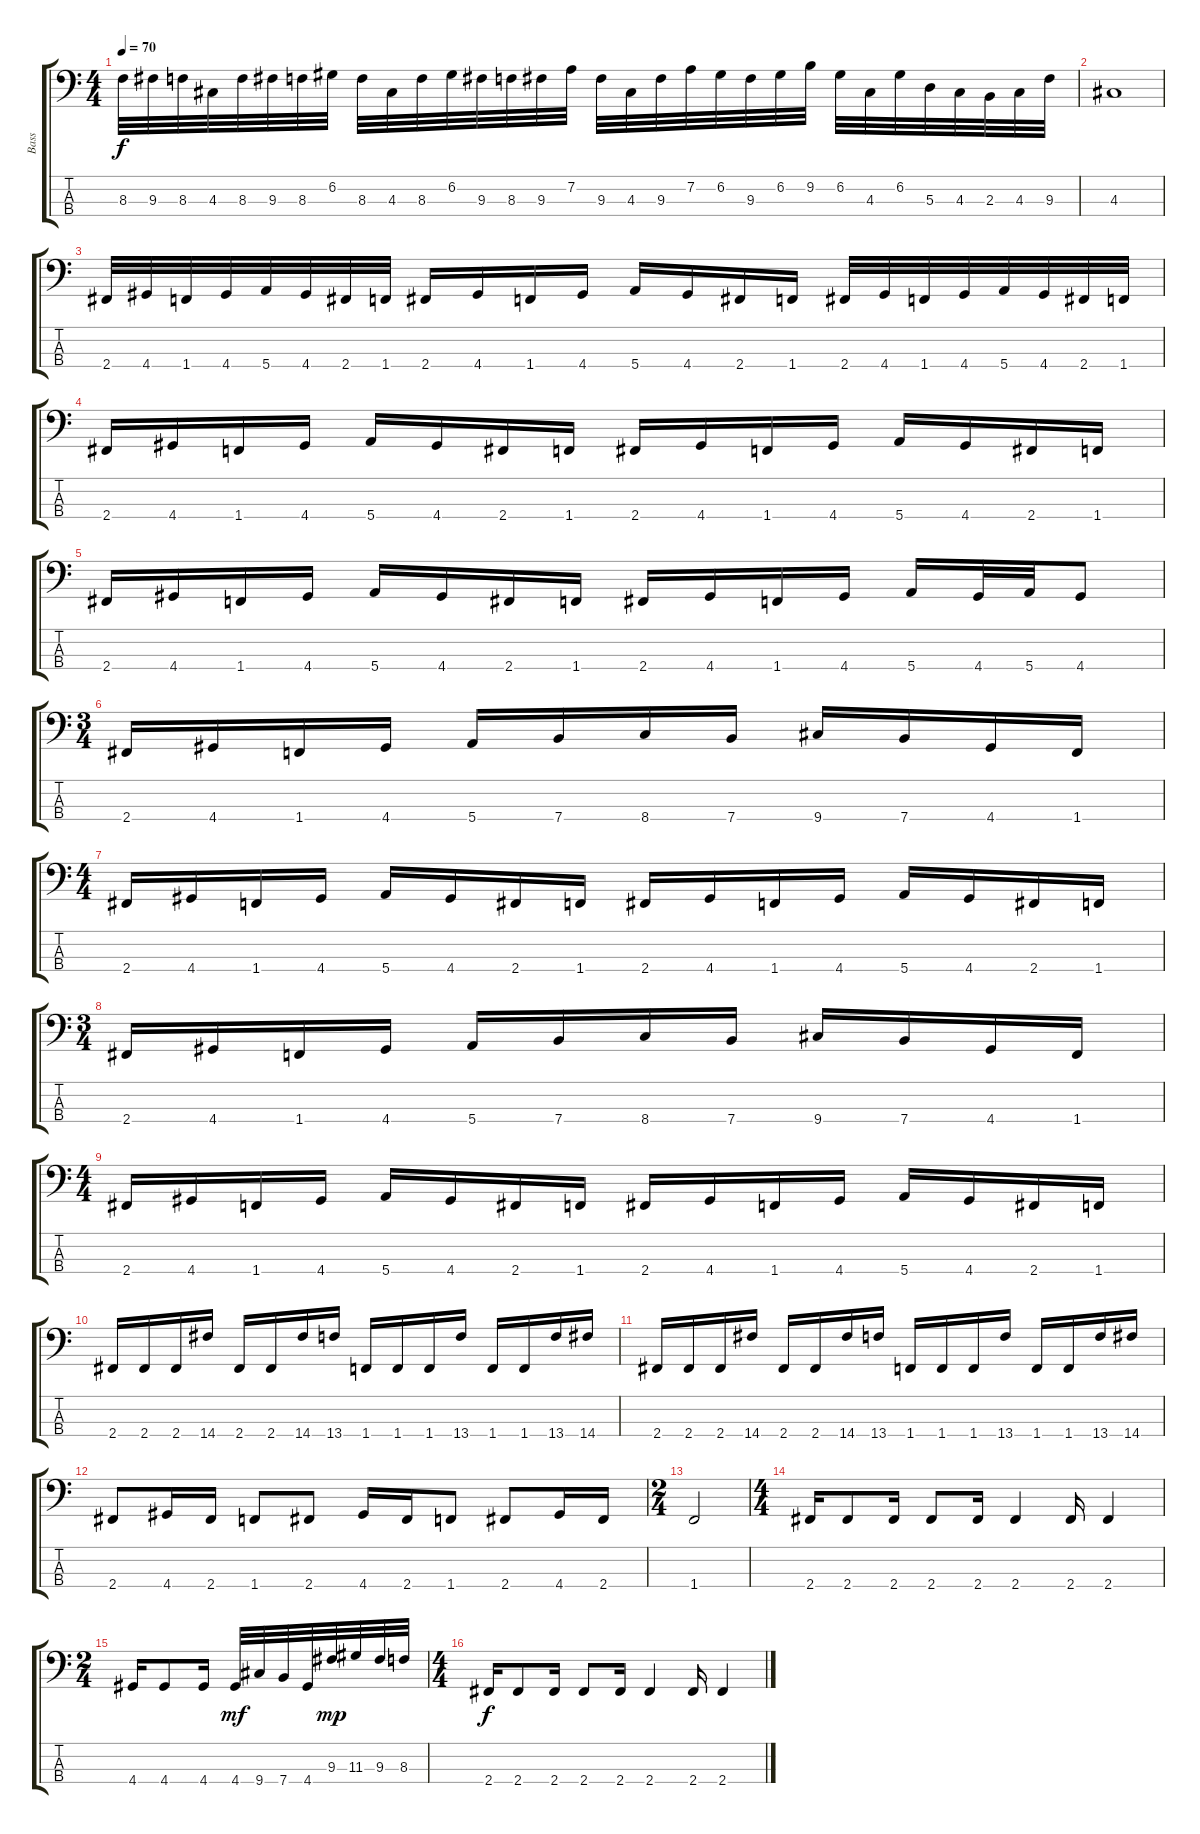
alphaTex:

\track ("Bass" "Bass") {instrument electricbassfinger}
\staff {score tabs}
\tuning (G2 D2 A1 E1) {hide}
\ts (4 4)
\tempo 70
\clef f4
\ks c
8.3.32{dy f} 9.3.32 8.3.32 4.3.32 8.3.32 9.3.32 8.3.32 6.2.32 8.3.32 4.3.32 8.3.32 6.2.32 9.3.32 8.3.32 9.3.32 7.2.32 9.3.32 4.3.32 9.3.32 7.2.32 6.2.32 9.3.32 6.2.32 9.2.32 6.2.32 4.3.32 6.2.32 5.3.32 4.3.32 2.3.32 4.3.32 9.3.32 |
4.3.1{balance 5} |
2.4.32 4.4.32 1.4.32 4.4.32 5.4.32 4.4.32 2.4.32 1.4.32 2.4.16 4.4.16 1.4.16 4.4.16 5.4.16 4.4.16 2.4.16 1.4.16 2.4.32 4.4.32 1.4.32 4.4.32 5.4.32 4.4.32 2.4.32 1.4.32 |
2.4.16 4.4.16 1.4.16 4.4.16 5.4.16 4.4.16 2.4.16 1.4.16 2.4.16 4.4.16 1.4.16 4.4.16 5.4.16 4.4.16 2.4.16 1.4.16 |
2.4.16{balance 8} 4.4.16 1.4.16 4.4.16 5.4.16 4.4.16 2.4.16 1.4.16 2.4.16 4.4.16 1.4.16 4.4.16 5.4.16 4.4.32 5.4.32 4.4.8 |
\ts (3 4)
2.4.16 4.4.16 1.4.16 4.4.16 5.4.16 7.4.16 8.4.16 7.4.16 9.4.16 7.4.16 4.4.16 1.4.16 |
\ts (4 4)
2.4.16 4.4.16 1.4.16 4.4.16 5.4.16 4.4.16 2.4.16 1.4.16 2.4.16 4.4.16 1.4.16 4.4.16 5.4.16 4.4.16 2.4.16 1.4.16 |
\ts (3 4)
2.4.16 4.4.16 1.4.16 4.4.16 5.4.16 7.4.16 8.4.16 7.4.16 9.4.16 7.4.16 4.4.16 1.4.16 |
\ts (4 4)
2.4.16 4.4.16 1.4.16 4.4.16 5.4.16 4.4.16 2.4.16 1.4.16 2.4.16 4.4.16 1.4.16 4.4.16 5.4.16 4.4.16 2.4.16 1.4.16 |
2.4.16 2.4.16 2.4.16 14.4.16 2.4.16 2.4.16 14.4.16 13.4.16 1.4.16 1.4.16 1.4.16 13.4.16 1.4.16 1.4.16 13.4.16 14.4.16 |
2.4.16 2.4.16 2.4.16 14.4.16 2.4.16 2.4.16 14.4.16 13.4.16 1.4.16 1.4.16 1.4.16 13.4.16 1.4.16 1.4.16 13.4.16 14.4.16 |
2.4.8 4.4.16 2.4.16 1.4.8 2.4.8 4.4.16 2.4.16 1.4.8 2.4.8 4.4.16 2.4.16 |
\ts (2 4)
1.4.2 |
\ts (4 4)
2.4.16 2.4.8 2.4.16 2.4.8 2.4.16 2.4.4 2.4.16 2.4.4 |
\ts (2 4)
4.4.16 4.4.8 4.4.16 4.4.32{dy mf} 9.4.32 7.4.32 4.4.32 9.3.32{dy mp} 11.3.32 9.3.32 8.3.32 |
\ts (4 4)
2.4.16{dy f} 2.4.8 2.4.16 2.4.8 2.4.16 2.4.4 2.4.16 2.4.4
